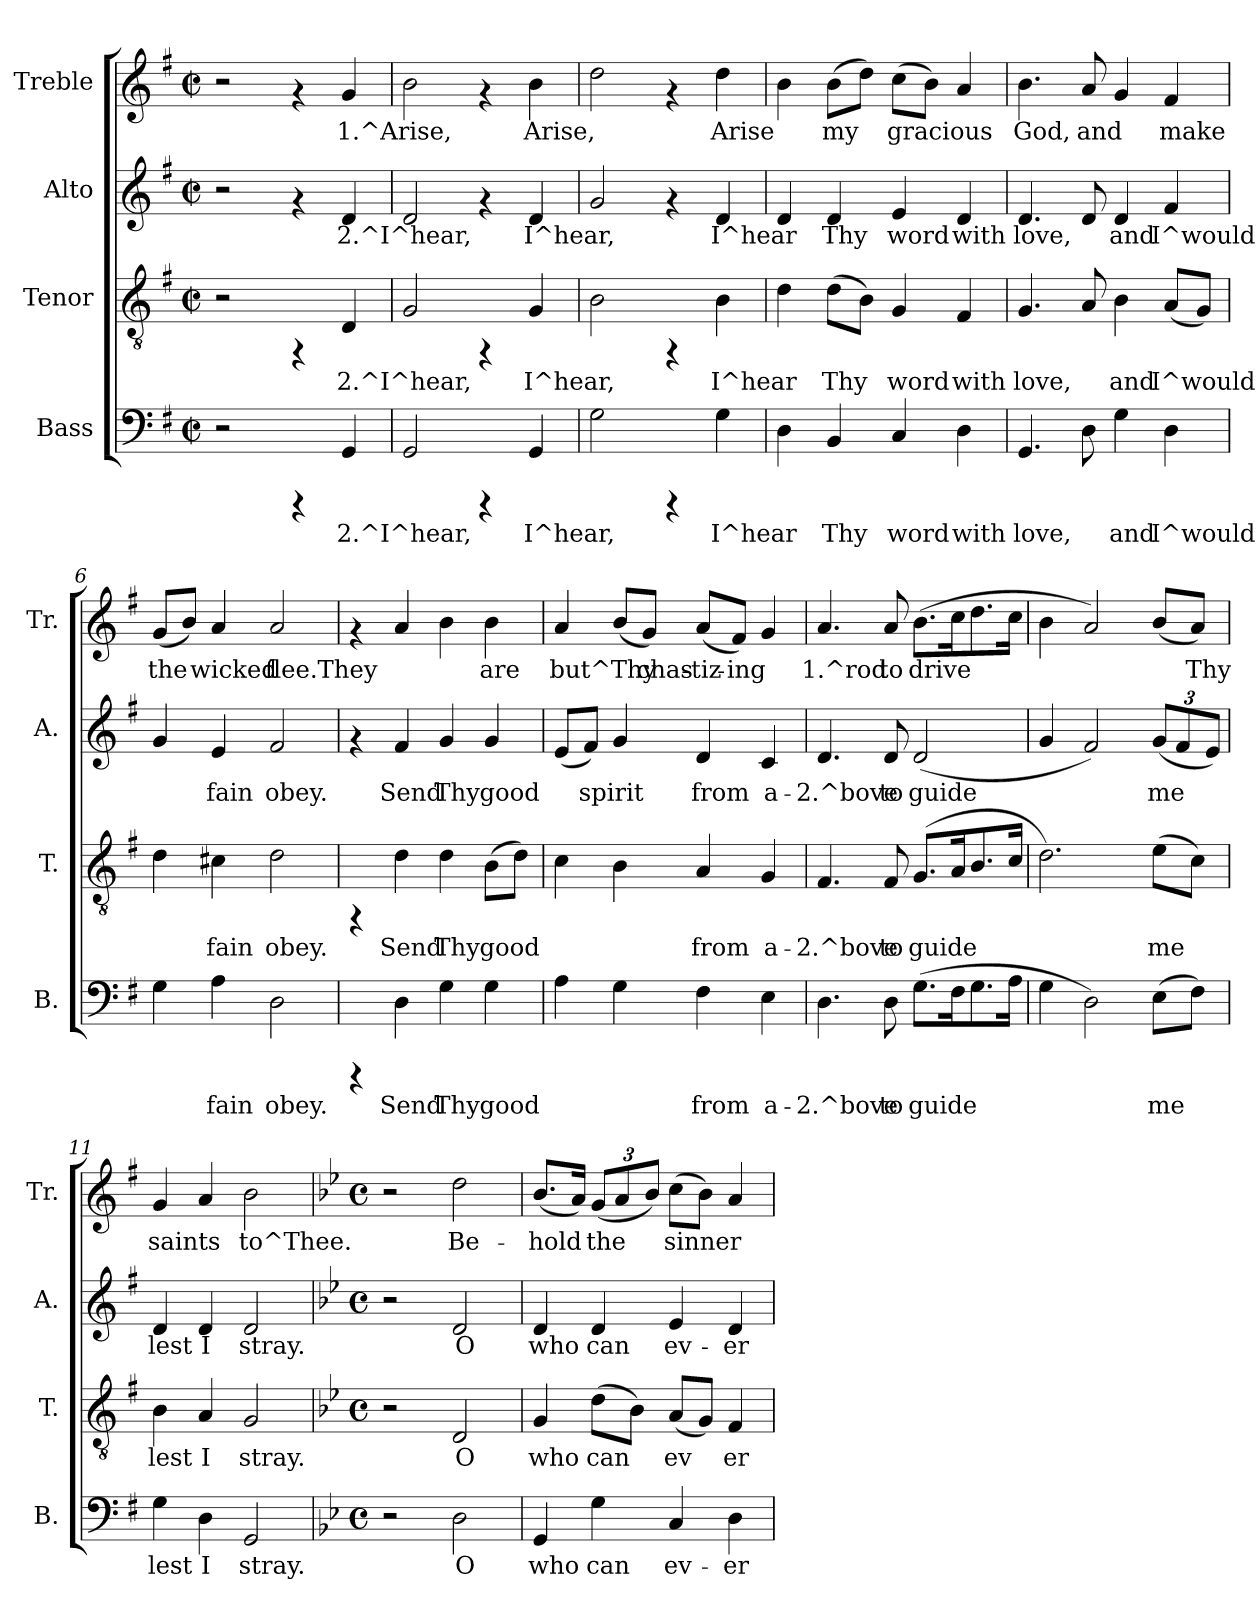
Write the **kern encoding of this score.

**kern	**text	**kern	**text	**kern	**text	**kern	**text
*part4	*part4	*part3	*part3	*part2	*part2	*part1	*part1
*staff4	*staff4	*staff3	*staff3	*staff2	*staff2	*staff1	*staff1
*I"Bass	*	*I"Tenor	*	*I"Alto	*	*I"Treble	*
*I'B.	*	*I'T.	*	*I'A.	*	*I'Tr.	*
!!LO:PB:g=z
*stria5	*	*stria5	*	*stria5	*	*stria5	*
*clefF4	*	*clefGv2	*	*clefG2	*	*clefG2	*
*k[f#]	*	*k[f#]	*	*k[f#]	*	*k[f#]	*
*G:	*	*G:	*	*G:	*	*G:	*
*M2/2	*	*M2/2	*	*M2/2	*	*M2/2	*
*met(c|)	*	*met(c|)	*	*met(c|)	*	*met(c|)	*
=1	=1	=1	=1	=1	=1	=1	=1
2r	.	2r	.	2r	.	2r	.
4rCCC	.	4rFF	.	4rf	.	4rf	.
!	!LO:LY:a:rj	!	!LO:LY:a:rj	!	!LO:LY:b:rj	!	!LO:LY:b:rj
4GG/	2.^I^hear,	4D/	2.^I^hear,	4d/	2.^I^hear,	4g/	1.^Arise,
=2	=2	=2	=2	=2	=2	=2	=2
!	!LO:LY:a:rj	!	!LO:LY:a:rj	!	!LO:LY:b:rj	!	!LO:LY:b:rj
2GG/	.	2G/	.	2d/	.	2b\	.
4rCCC	.	4rFF	.	4rf	.	4rf	.
!	!LO:LY:a:rj	!	!LO:LY:a:rj	!	!LO:LY:b:rj	!	!LO:LY:b:rj
4GG/	I^hear,	4G/	I^hear,	4d/	I^hear,	4b\	Arise,
=3	=3	=3	=3	=3	=3	=3	=3
!	!LO:LY:a:rj	!	!LO:LY:a:rj	!	!LO:LY:b:rj	!	!LO:LY:b:rj
2G\	.	2B\	.	2g/	.	2dd\	.
4rCCC	.	4rFF	.	4rf	.	4rf	.
!	!LO:LY:a:rj	!	!LO:LY:a:rj	!	!LO:LY:b:rj	!	!LO:LY:b:rj
4G\	I^hear	4B\	I^hear	4d/	I^hear	4dd\	Arise
=4	=4	=4	=4	=4	=4	=4	=4
!	!LO:LY:a:rj	!	!LO:LY:a:rj	!	!LO:LY:b:rj	!	!LO:LY:b:rj
4D\	.	4d\	.	4d/	.	4b\	.
!	!LO:LY:a:rj	!	!LO:LY:a:rj	!	!LO:LY:b:rj	!	!LO:LY:b:rj
4BB/	Thy	(>8d\L	Thy	4d/	Thy	(>8b\L	my
!	!	!	!LO:LY:a:rj	!	!	!	!LO:LY:b:rj
.	.	8B\J)	.	.	.	8dd\J)	.
!	!LO:LY:a:rj	!	!LO:LY:a:rj	!	!LO:LY:b:rj	!	!LO:LY:b:rj
4C/	word	4G/	word	4e/	word	(>8cc\L	gracious
!	!	!	!	!	!	!	!LO:LY:b:rj
.	.	.	.	.	.	8b\J)	.
!	!LO:LY:a:rj	!	!LO:LY:a:rj	!	!LO:LY:b:rj	!	!LO:LY:b:rj
4D\	with	4F#/	with	4d/	with	4a/	.
=5	=5	=5	=5	=5	=5	=5	=5
!	!LO:LY:a:rj	!	!LO:LY:a:rj	!	!LO:LY:b:rj	!	!LO:LY:b:rj
4.GG/	love,	4.G/	love,	4.d/	love,	4.b>\	God,
!	!LO:LY:a:rj	!	!LO:LY:a:rj	!	!LO:LY:b:rj	!	!LO:LY:b:rj
8D\	.	8A/	.	8d/	.	8a/	and
!	!LO:LY:a:rj	!	!LO:LY:a:rj	!	!LO:LY:b:rj	!	!LO:LY:b:rj
4G\	and	4B\	and	4d/	and	4g/	.
!	!LO:LY:a:rj	!	!LO:LY:a:rj	!	!LO:LY:b:rj	!	!LO:LY:b:rj
4D\	I^would	(<8A/L	I^would	4f#/	I^would	4f#/	make
!	!	!	!LO:LY:a:rj	!	!	!	!
.	.	8G/J)	.	.	.	.	.
=6	=6	=6	=6	=6	=6	=6	=6
!	!LO:LY:a:rj	!	!LO:LY:a:rj	!	!LO:LY:b:rj	!	!LO:LY:b:rj
4G\	.	4d\	.	4g/	.	(<8g/L	the
!	!	!	!	!	!	!	!LO:LY:b:rj
.	.	.	.	.	.	8b/J)	.
!	!LO:LY:a:rj	!	!LO:LY:a:rj	!	!LO:LY:b:rj	!	!LO:LY:b:rj
4A\	fain	4c#X\	fain	4e/	fain	4a/	wicked
!	!LO:LY:a:rj	!	!LO:LY:a:rj	!	!LO:LY:b:rj	!	!LO:LY:b:rj
2D\	obey.	2d\	obey.	2f#/	obey.	2a/	flee.They
=7	=7	=7	=7	=7	=7	=7	=7
4rCCC	.	4rFF	.	4rf	.	4rf	.
!	!LO:LY:a:rj	!	!LO:LY:a:rj	!	!LO:LY:b:rj	!	!LO:LY:b:rj
4D\	Send	4d\	Send	4f#/	Send	4a/	.
!	!LO:LY:a:rj	!	!LO:LY:a:rj	!	!LO:LY:b:rj	!	!LO:LY:b:rj
4G\	Thy	4d\	Thy	4g/	Thy	4b\	.
!	!LO:LY:a:rj	!	!LO:LY:a:rj	!	!LO:LY:b:rj	!	!LO:LY:b:rj
4G\	good	(>8B\L	good	4g/	good	4b\	are
!	!	!	!LO:LY:a:rj	!	!	!	!
.	.	8d\J)	.	.	.	.	.
=8	=8	=8	=8	=8	=8	=8	=8
!	!LO:LY:a:rj	!	!LO:LY:a:rj	!	!LO:LY:b:rj	!	!LO:LY:b:rj
4A\	.	4c\	.	(<8e/L	.	4a/	but^Thy
!	!	!	!	!	!LO:LY:b:rj	!	!
.	.	.	.	8f#/J)	spirit	.	.
!	!LO:LY:a:rj	!	!LO:LY:a:rj	!	!LO:LY:b:rj	!	!LO:LY:b:rj
4G\	.	4B\	.	4g/	.	(<8b/L	.
!	!	!	!	!	!	!	!LO:LY:b:rj
.	.	.	.	.	.	8g/J)	chas-
!	!LO:LY:a:rj	!	!LO:LY:a:rj	!	!LO:LY:b:rj	!	!LO:LY:b:rj
4F#\	from	4A/	from	4d/	from	(<8a/L	-tiz-
!	!	!	!	!	!	!	!LO:LY:b:rj
.	.	.	.	.	.	8f#/J)	-ing
!	!LO:LY:a:rj	!	!LO:LY:a:rj	!	!LO:LY:b:rj	!	!LO:LY:b:rj
4E\	a-	4G/	a-	4c/	a-	4g/	.
!!LO:LB:g=z
=9	=9	=9	=9	=9	=9	=9	=9
!	!LO:LY:a:rj	!	!LO:LY:a:rj	!	!LO:LY:b:rj	!	!LO:LY:b:rj
4.D\	-2.^bove	4.F#/	-2.^bove	4.d/	-2.^bove	4.a/	1.^rod
!	!LO:LY:a:rj	!	!LO:LY:a:rj	!	!LO:LY:b:rj	!	!LO:LY:b:rj
8D\	to	8F#/	to	8d/	to	8a/	to
!	!LO:LY:a:rj	!	!LO:LY:a:rj	!	!LO:LY:b:rj	!	!LO:LY:b:rj
(>8.G\L	guide-	(<8.G/L	guide-	(<2d/	guide-	(>8.b\L	drive-
!	!LO:LY:a:rj	!	!LO:LY:a:rj	!	!	!	!LO:LY:b:rj
16F#\	--	16A/	--	.	.	16cc\	--
!	!LO:LY:a:rj	!	!LO:LY:a:rj	!	!	!	!LO:LY:b:rj
8.G\	--	8.B/	--	.	.	8.dd\	--
!	!LO:LY:a:rj	!	!LO:LY:a:rj	!	!	!	!LO:LY:b:rj
16A\J	--	16c/J	--	.	.	16cc>\J	--
=10	=10	=10	=10	=10	=10	=10	=10
!	!LO:LY:a:rj	!	!LO:LY:a:rj	!	!LO:LY:b:rj	!	!LO:LY:b:rj
4G\	--	2.d\)	--	4g/	--	4b>\	--
!	!LO:LY:a:rj	!	!	!	!LO:LY:b:rj	!	!LO:LY:b:rj
2D\)	--	.	.	2f#/)	--	2a/)	--
!	!LO:LY:a:rj	!	!LO:LY:a:rj	!	!	!	!
*	*	*	*	*Xbrackettup	*	*	*
!	!	!	!	!	!LO:LY:b:rj	!	!LO:LY:b:rj
(>8E\L	-me	(>8e\L	-me	(<12g/L	-me	(<8b/L	--
!	!	!	!	!	!LO:LY:b:rj	!	!
.	.	.	.	12f#/	.	.	.
!	!LO:LY:a:rj	!	!LO:LY:a:rj	!	!	!	!LO:LY:b:rj
8F#\J)	.	8c\J)	.	.	.	8a/J)	-Thy
!	!	!	!	!	!LO:LY:b:rj	!	!
.	.	.	.	12e/J)	.	.	.
=11	=11	=11	=11	=11	=11	=11	=11
!	!LO:LY:a:rj	!	!LO:LY:a:rj	!	!LO:LY:b:rj	!	!LO:LY:b:rj
4G\	lest	4B\	lest	4d/	lest	4g/	saints
!	!LO:LY:a:rj	!	!LO:LY:a:rj	!	!LO:LY:b:rj	!	!LO:LY:b:rj
4D\	I	4A/	I	4d/	I	4a/	.
!	!LO:LY:a:rj	!	!LO:LY:a:rj	!	!LO:LY:b:rj	!	!LO:LY:b:rj
2GG/	stray.	2G/	stray.	2d/	stray.	2b\	to^Thee.
=12	=12	=12	=12	=12	=12	=12	=12
*k[b-e-]	*	*k[b-e-]	*	*k[b-e-]	*	*k[b-e-]	*
*B-:	*	*B-:	*	*B-:	*	*B-:	*
*M4/4	*	*M4/4	*	*M4/4	*	*M4/4	*
*met(c)	*	*met(c)	*	*met(c)	*	*met(c)	*
2r	.	2r	.	2r	.	2r	.
!	!LO:LY:a:rj	!	!LO:LY:a:rj	!	!LO:LY:b:rj	!	!LO:LY:b:rj
2D\	O	2D/	O	2d/	O	2dd\	Be-
=13	=13	=13	=13	=13	=13	=13	=13
!	!LO:LY:a:rj	!	!LO:LY:a:rj	!	!LO:LY:b:rj	!	!LO:LY:b:rj
4GG/	who	4G/	who	4d/	who	(<8.b-/L	-hold
!	!	!	!	!	!	!	!LO:LY:b:rj
.	.	.	.	.	.	16a/J)	.
!	!LO:LY:a:rj	!	!LO:LY:a:rj	!	!LO:LY:b:rj	!	!
*	*	*	*	*	*	*Xbrackettup	*
!	!	!	!	!	!	!	!LO:LY:b:rj
4G\	can	(>8d\L	can	4d/	can	(<12g/L	the
!	!	!	!	!	!	!	!LO:LY:b:rj
.	.	.	.	.	.	12a/	.
!	!	!	!LO:LY:a:rj	!	!	!	!
.	.	8B-\J)	.	.	.	.	.
!	!	!	!	!	!	!	!LO:LY:b:rj
.	.	.	.	.	.	12b-/J)	.
!	!LO:LY:a:rj	!	!LO:LY:a:rj	!	!LO:LY:b:rj	!	!LO:LY:b:rj
4C/	ev-	(<8A/L	ev-	4e-/	ev-	(>8cc\L	sinner
!	!	!	!LO:LY:a:rj	!	!	!	!LO:LY:b:rj
.	.	8G/J)	--	.	.	8b-\J)	.
!	!LO:LY:a:rj	!	!LO:LY:a:rj	!	!LO:LY:b:rj	!	!LO:LY:b:rj
4D\	-er	4F/	-er	4d/	-er	4a/	.
=	=	=	=	=	=	=	=
*-	*-	*-	*-	*-	*-	*-	*-
